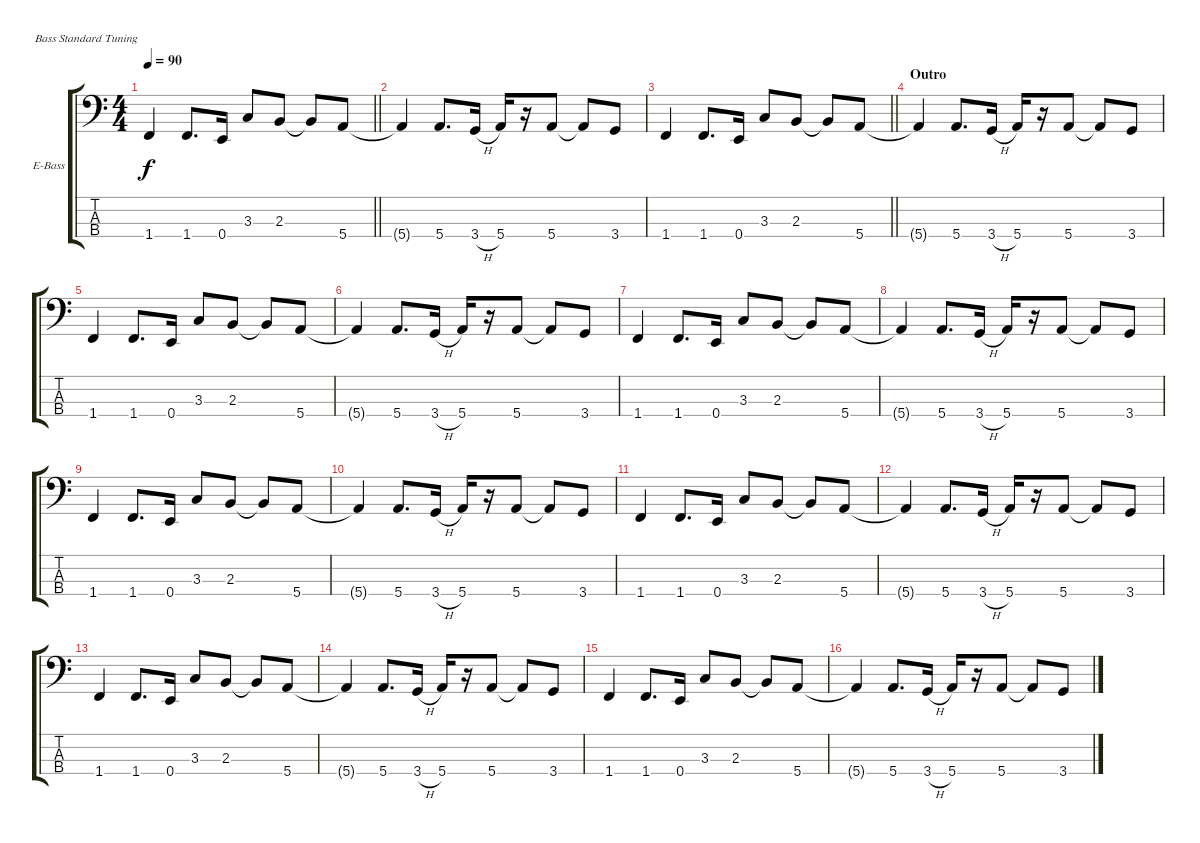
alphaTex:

\bracketExtendMode groupsimilarinstruments
\firstSystemTrackNameOrientation horizontal
\otherSystemsTrackNameOrientation horizontal
\track ("Andy Bell (Bass)" "E-Bass") {instrument electricbasspick}
\staff {score tabs}
\tuning (G2 D2 A1 E1)
\ts (4 4)
\tempo 90
\clef f4
\barLineRight lightlight
\ks c
1.4.4{dy f} 1.4.8{d} 0.4.16 3.3.8 2.3.8 2.3{t}.8 5.4.8 |
5.4{t}.4 5.4.8{d} 3.4{h}.16 5.4.16 r.16 5.4.8 5.4{t}.8 3.4.8 |
\barLineRight lightlight
1.4.4 1.4.8{d} 0.4.16 3.3.8 2.3.8 2.3{t}.8 5.4.8 |
\section ("" "Outro")
5.4{t}.4 5.4.8{d} 3.4{h}.16 5.4.16 r.16 5.4.8 5.4{t}.8 3.4.8 |
1.4.4 1.4.8{d} 0.4.16 3.3.8 2.3.8 2.3{t}.8 5.4.8 |
5.4{t}.4 5.4.8{d} 3.4{h}.16 5.4.16 r.16 5.4.8 5.4{t}.8 3.4.8 |
1.4.4 1.4.8{d} 0.4.16 3.3.8 2.3.8 2.3{t}.8 5.4.8 |
5.4{t}.4 5.4.8{d} 3.4{h}.16 5.4.16 r.16 5.4.8 5.4{t}.8 3.4.8 |
1.4.4 1.4.8{d} 0.4.16 3.3.8 2.3.8 2.3{t}.8 5.4.8 |
5.4{t}.4 5.4.8{d} 3.4{h}.16 5.4.16 r.16 5.4.8 5.4{t}.8 3.4.8 |
1.4.4 1.4.8{d} 0.4.16 3.3.8 2.3.8 2.3{t}.8 5.4.8 |
5.4{t}.4 5.4.8{d} 3.4{h}.16 5.4.16 r.16 5.4.8 5.4{t}.8 3.4.8 |
1.4.4 1.4.8{d} 0.4.16 3.3.8 2.3.8 2.3{t}.8 5.4.8 |
5.4{t}.4 5.4.8{d} 3.4{h}.16 5.4.16 r.16 5.4.8 5.4{t}.8 3.4.8 |
1.4.4 1.4.8{d} 0.4.16 3.3.8 2.3.8 2.3{t}.8 5.4.8 |
5.4{t}.4 5.4.8{d} 3.4{h}.16 5.4.16 r.16 5.4.8 5.4{t}.8 3.4.8
